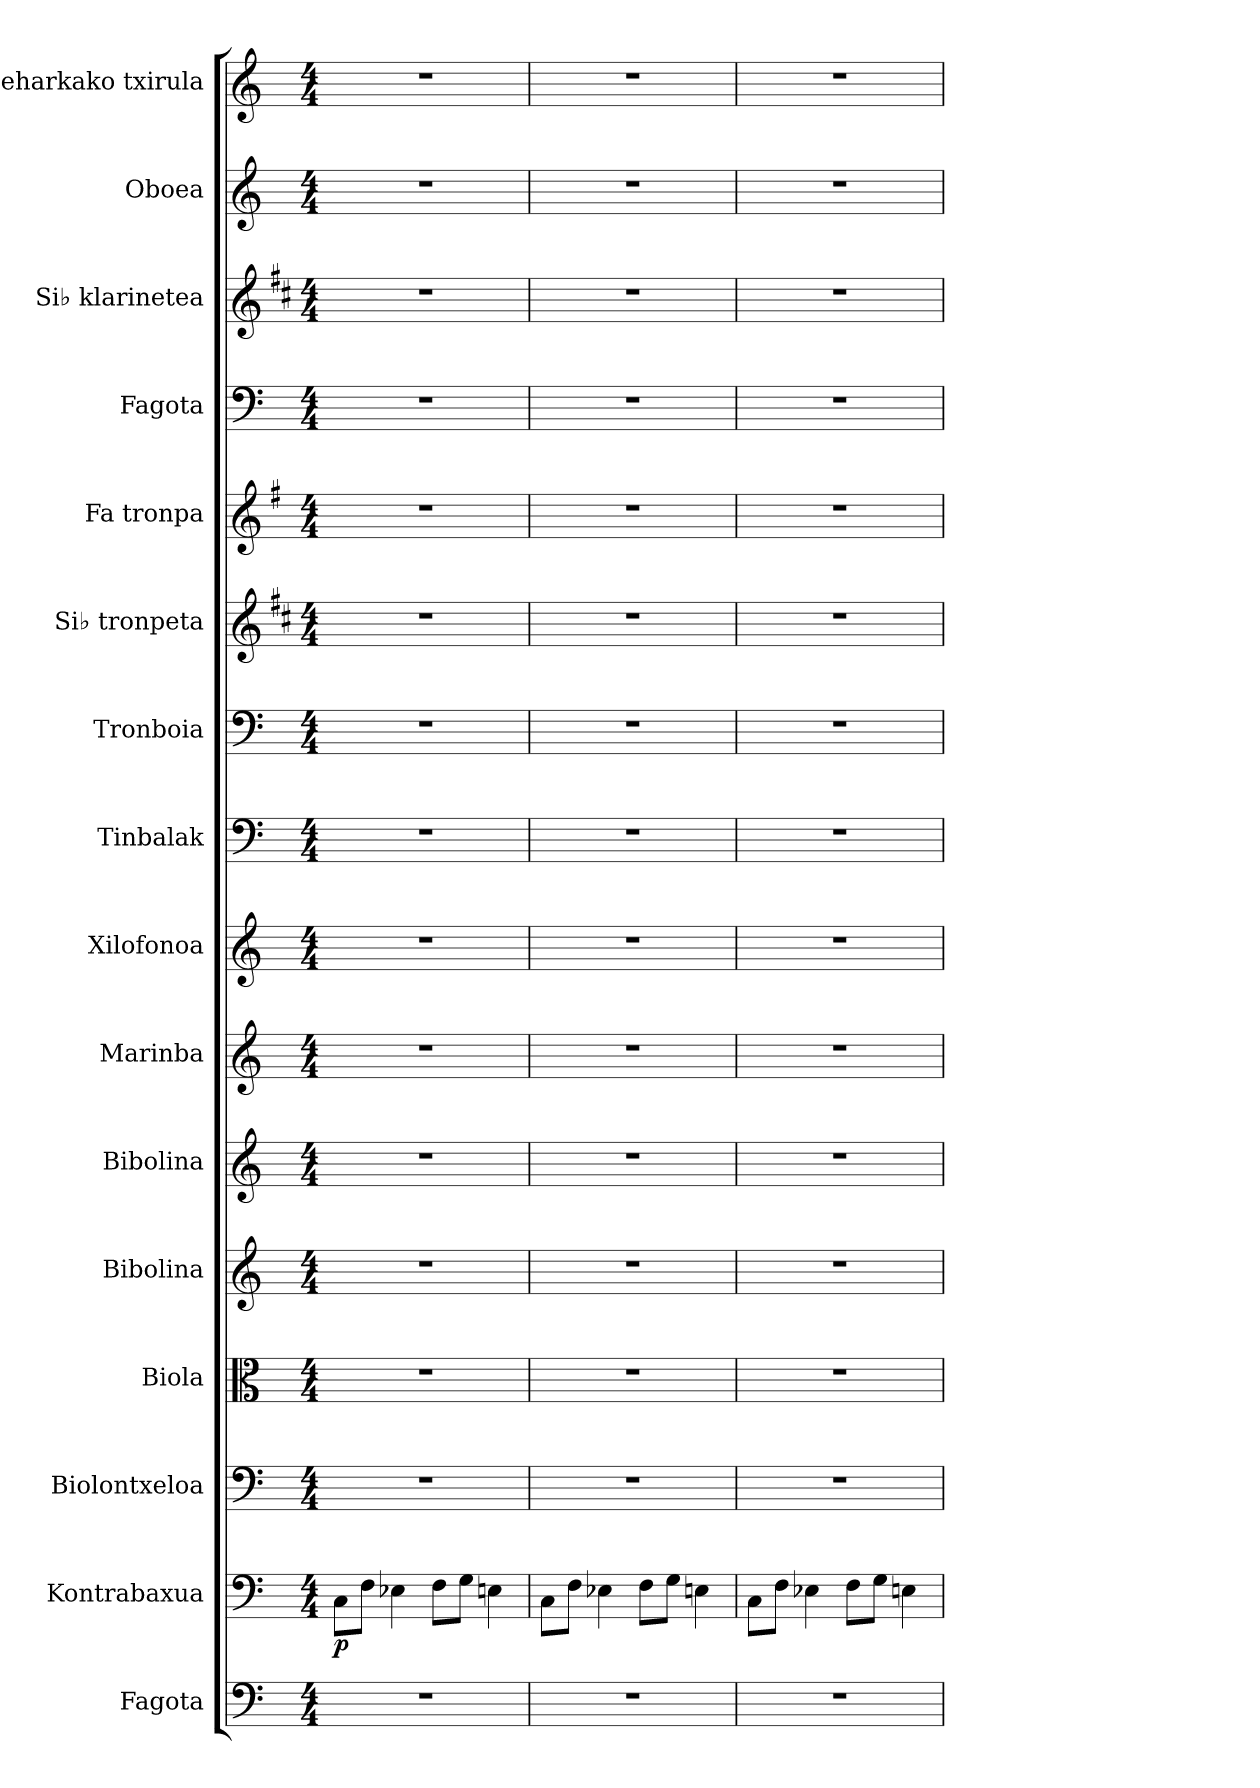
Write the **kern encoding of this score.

**kern	**kern	**dynam	**kern	**kern	**kern	**kern	**kern	**kern	**kern	**kern	**kern	**kern	**kern	**kern	**kern	**kern
*part16	*part15	*part15	*part14	*part13	*part12	*part11	*part10	*part9	*part8	*part7	*part6	*part5	*part4	*part3	*part2	*part1
*staff16	*staff15	*staff15	*staff14	*staff13	*staff12	*staff11	*staff10	*staff9	*staff8	*staff7	*staff6	*staff5	*staff4	*staff3	*staff2	*staff1
*I"Fagota	*I"Kontrabaxua	*	*I"Biolontxeloa	*I"Biola	*I"Bibolina	*I"Bibolina	*I"Marinba	*I"Xilofonoa	*I"Tinbalak	*I"Tronboia	*I"Si♭ tronpeta	*I"Fa tronpa	*I"Fagota	*I"Si♭ klarinetea	*I"Oboea	*I"Zeharkako txirula
*I'Fg.	*I'kB.	*	*I'Tx.	*I'Bla.	*I'Bln.	*I'Bln.	*I'Mrn.	*I'Xil.	*I'Tinb.	*I'Trb.	*I'Si♭ tpt.	*I'Fa tpa.	*I'Fg.	*I'Si♭ kl.	*I'Ob.	*I'Tx.
*clefF4	*clefF4	*	*clefF4	*clefC3	*clefG2	*clefG2	*clefG2	*clefG2	*clefF4	*clefF4	*clefG2	*clefG2	*clefF4	*clefG2	*clefG2	*clefG2
*	*ITrd7c12	*	*	*	*	*	*	*ITrd-7c-12	*	*	*ITrd1c2	*ITrd4c7	*	*ITrd1c2	*	*
*k[]	*k[]	*	*k[]	*k[]	*k[]	*k[]	*k[]	*k[]	*k[]	*k[]	*k[]	*k[]	*k[]	*k[]	*k[]	*k[]
*M4/4	*M4/4	*	*M4/4	*M4/4	*M4/4	*M4/4	*M4/4	*M4/4	*M4/4	*M4/4	*M4/4	*M4/4	*M4/4	*M4/4	*M4/4	*M4/4
*MM50	*MM50	*	*MM50	*MM50	*MM50	*MM50	*MM50	*MM50	*MM50	*MM50	*MM50	*MM50	*MM50	*MM50	*MM50	*MM50
=1	=1	=1	=1	=1	=1	=1	=1	=1	=1	=1	=1	=1	=1	=1	=1	=1
!	!	!LO:DY:b	!	!	!	!	!	!	!	!	!	!	!	!	!	!
1r	8CC\L	p	1r	1r	1r	1r	1r	1r	1r	1r	1r	1r	1r	1r	1r	1r
.	8FF\J	.	.	.	.	.	.	.	.	.	.	.	.	.	.	.
.	4EE-X\	.	.	.	.	.	.	.	.	.	.	.	.	.	.	.
.	8FF\L	.	.	.	.	.	.	.	.	.	.	.	.	.	.	.
.	8GG\J	.	.	.	.	.	.	.	.	.	.	.	.	.	.	.
.	4EEn\	.	.	.	.	.	.	.	.	.	.	.	.	.	.	.
=2	=2	=2	=2	=2	=2	=2	=2	=2	=2	=2	=2	=2	=2	=2	=2	=2
1r	8CC\L	.	1r	1r	1r	1r	1r	1r	1r	1r	1r	1r	1r	1r	1r	1r
.	8FF\J	.	.	.	.	.	.	.	.	.	.	.	.	.	.	.
.	4EE-X\	.	.	.	.	.	.	.	.	.	.	.	.	.	.	.
.	8FF\L	.	.	.	.	.	.	.	.	.	.	.	.	.	.	.
.	8GG\J	.	.	.	.	.	.	.	.	.	.	.	.	.	.	.
.	4EEn\	.	.	.	.	.	.	.	.	.	.	.	.	.	.	.
=3	=3	=3	=3	=3	=3	=3	=3	=3	=3	=3	=3	=3	=3	=3	=3	=3
1r	8CC\L	.	1r	1r	1r	1r	1r	1r	1r	1r	1r	1r	1r	1r	1r	1r
.	8FF\J	.	.	.	.	.	.	.	.	.	.	.	.	.	.	.
.	4EE-X\	.	.	.	.	.	.	.	.	.	.	.	.	.	.	.
.	8FF\L	.	.	.	.	.	.	.	.	.	.	.	.	.	.	.
.	8GG\J	.	.	.	.	.	.	.	.	.	.	.	.	.	.	.
.	4EEn\	.	.	.	.	.	.	.	.	.	.	.	.	.	.	.
=	=	=	=	=	=	=	=	=	=	=	=	=	=	=	=	=
*-	*-	*-	*-	*-	*-	*-	*-	*-	*-	*-	*-	*-	*-	*-	*-	*-
